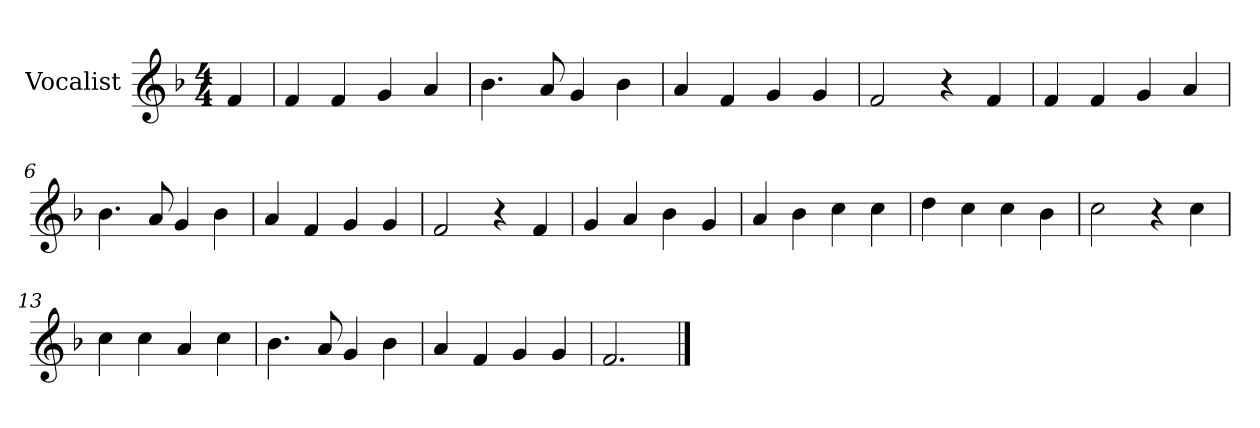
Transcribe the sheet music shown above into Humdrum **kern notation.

**kern
*part1
*staff1
*I"Vocalist
*k[b-]
*F:
*M4/4
=
4f
=1
4f
4f
4g
4a
=2
4.b-
8a
4g
4b-
=3
4a
4f
4g
4g
=4
2f
4r
4f
=5
4f
4f
4g
4a
=6
4.b-
8a
4g
4b-
=7
4a
4f
4g
4g
=8
2f
4r
4f
=9
4g
4a
4b-
4g
=10
4a
4b-
4cc
4cc
=11
4dd
4cc
4cc
4b-
=12
2cc
4r
4cc
=13
4cc
4cc
4a
4cc
=14
4.b-
8a
4g
4b-
=15
4a
4f
4g
4g
=16
2.f
==
*-
